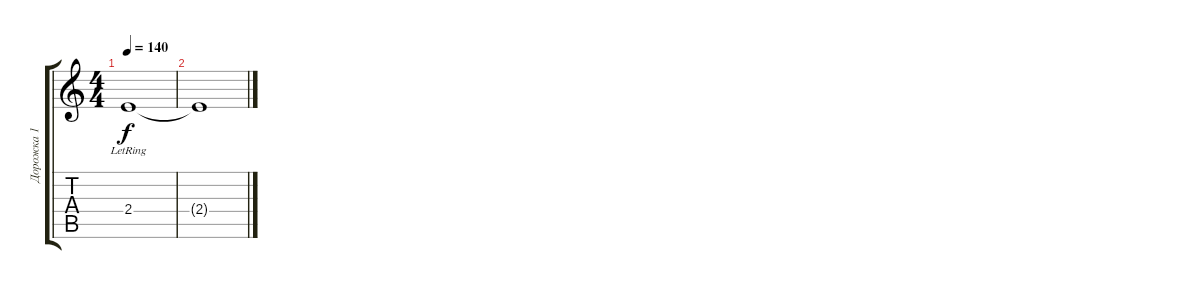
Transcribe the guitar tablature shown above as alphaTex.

\track ("Дорожка 1" "Дорожка 1") {instrument acousticguitarsteel}
\staff {score tabs}
\tuning (E4 B3 G3 D3 A2 E2) {hide}
\ts (4 4)
\tempo 140
\clef g2
\ks c
2.4{lr}.1{dy f} |
2.4{t}.1
